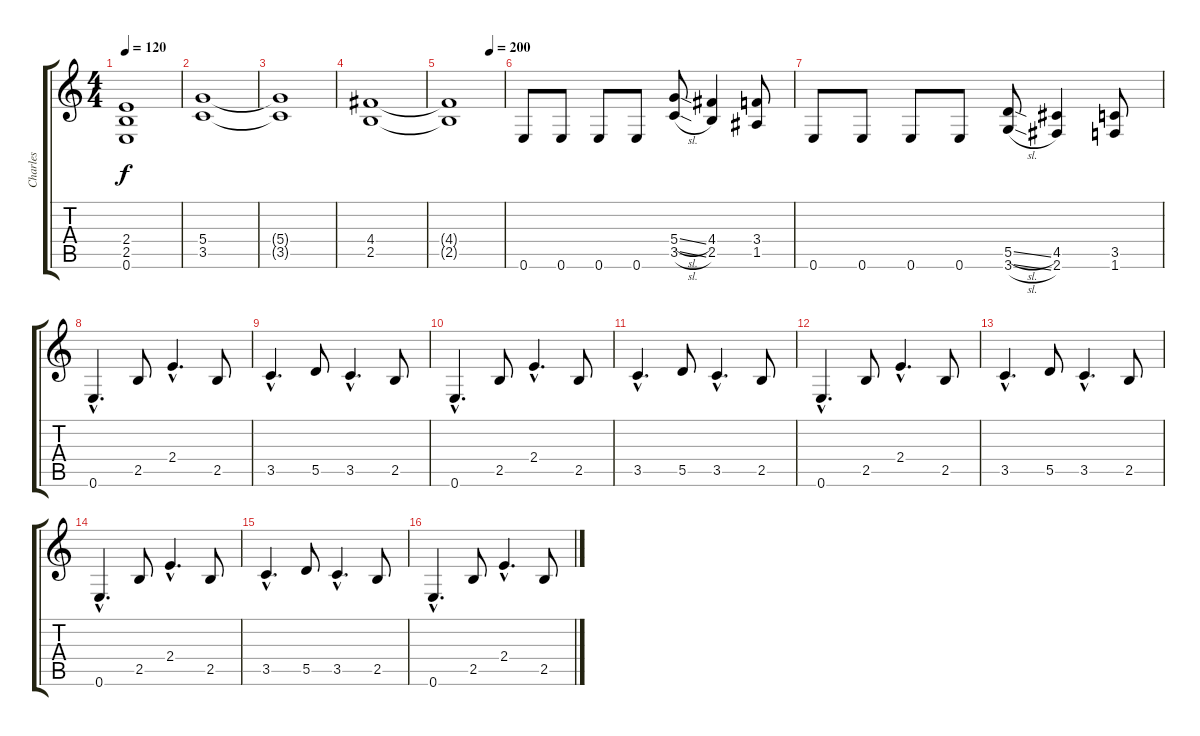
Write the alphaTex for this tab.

\track ("Charles" "Charles") {instrument distortionguitar}
\staff {score tabs}
\tuning (E4 B3 G3 D3 A2 E2) {hide}
\ts (4 4)
\tempo 120
\clef g2
\ks c
(2.4{t} 2.5{t} 0.6{t}).1{dy f} |
(5.4 3.5).1 |
(5.4{t} 3.5{t}).1 |
(4.4 2.5).1 |
\tempo (200 0.75)
(4.4{t} 2.5{t}).1 |
0.6.8 0.6.8 0.6.8 0.6.8 (5.4{sl} 3.5{sl}).8 (4.4 2.5).4 (3.4 1.5).8 |
0.6.8 0.6.8 0.6.8 0.6.8 (5.5{sl} 3.6{sl}).8 (4.5 2.6).4 (3.5 1.6).8 |
0.6{hac}.4{d} 2.5.8 2.4{hac}.4{d} 2.5.8 |
3.5{hac}.4{d} 5.5.8 3.5{hac}.4{d} 2.5.8 |
0.6{hac}.4{d} 2.5.8 2.4{hac}.4{d} 2.5.8 |
3.5{hac}.4{d} 5.5.8 3.5{hac}.4{d} 2.5.8 |
0.6{hac}.4{d} 2.5.8 2.4{hac}.4{d} 2.5.8 |
3.5{hac}.4{d} 5.5.8 3.5{hac}.4{d} 2.5.8 |
0.6{hac}.4{d} 2.5.8 2.4{hac}.4{d} 2.5.8 |
3.5{hac}.4{d} 5.5.8 3.5{hac}.4{d} 2.5.8 |
0.6{hac}.4{d} 2.5.8 2.4{hac}.4{d} 2.5.8
